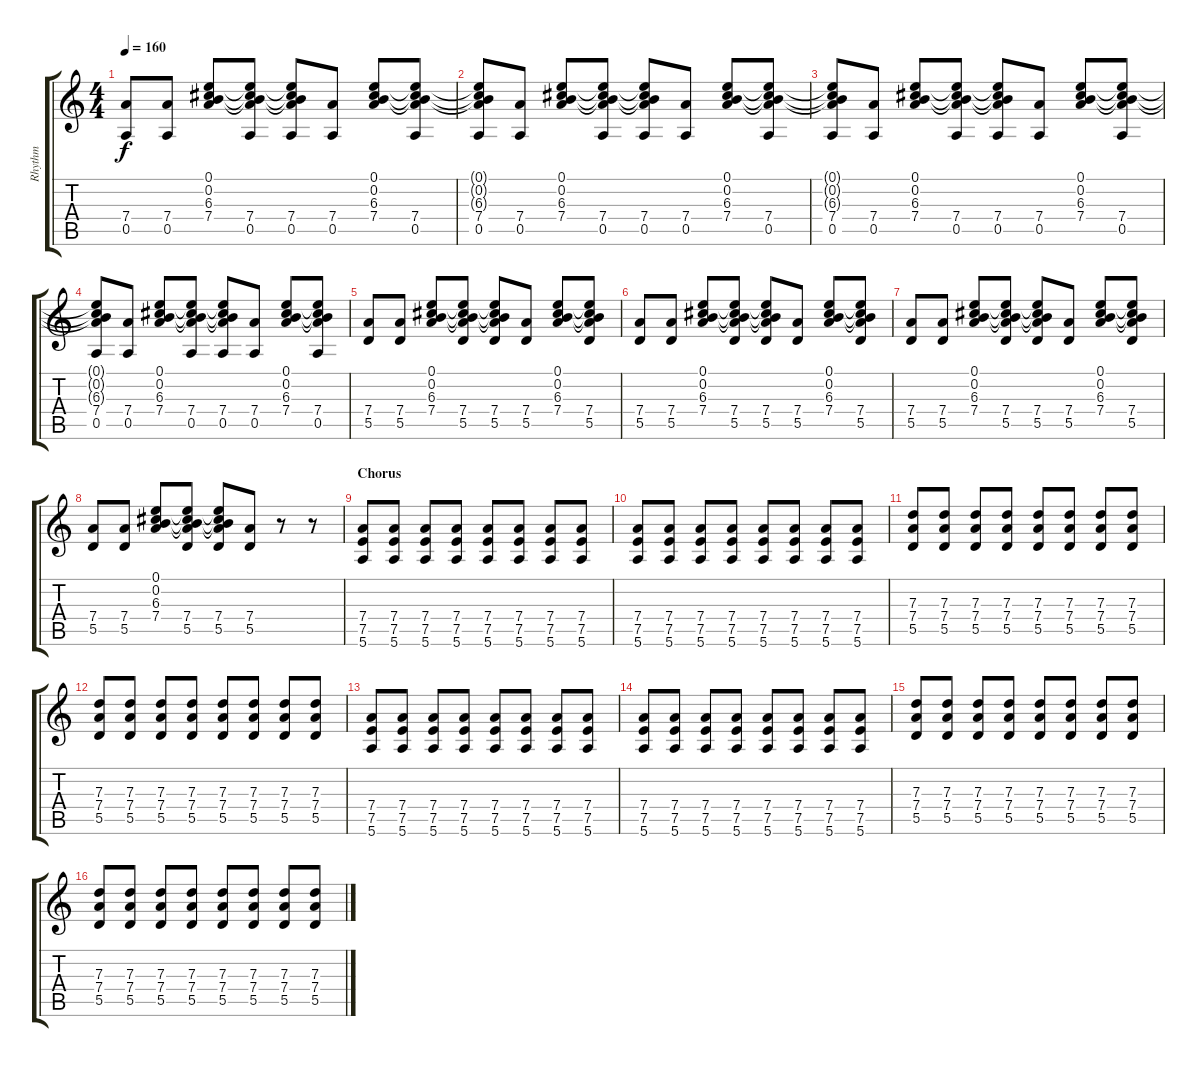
\track ("Rhythm" "Rhythm") {instrument acousticguitarsteel}
\staff {score tabs}
\tuning (E4 B3 G3 D3 A2 E2) {hide}
\ts (4 4)
\tempo 160
\clef g2
\ks c
(7.4 0.5).8{dy f} (7.4 0.5).8 (0.1 0.2 6.3 7.4).8 (0.1{t} 0.2{t} 6.3{t} 7.4 0.5).8 (0.1{t} 0.2{t} 6.3{t} 7.4 0.5).8 (7.4 0.5).8 (0.1 0.2 6.3 7.4).8 (0.1{t} 0.2{t} 6.3{t} 7.4 0.5).8 |
(0.1{t} 0.2{t} 6.3{t} 7.4 0.5).8 (7.4 0.5).8 (0.1 0.2 6.3 7.4).8 (0.1{t} 0.2{t} 6.3{t} 7.4 0.5).8 (0.1{t} 0.2{t} 6.3{t} 7.4 0.5).8 (7.4 0.5).8 (0.1 0.2 6.3 7.4).8 (0.1{t} 0.2{t} 6.3{t} 7.4 0.5).8 |
(0.1{t} 0.2{t} 6.3{t} 7.4 0.5).8 (7.4 0.5).8 (0.1 0.2 6.3 7.4).8 (0.1{t} 0.2{t} 6.3{t} 7.4 0.5).8 (0.1{t} 0.2{t} 6.3{t} 7.4 0.5).8 (7.4 0.5).8 (0.1 0.2 6.3 7.4).8 (0.1{t} 0.2{t} 6.3{t} 7.4 0.5).8 |
(0.1{t} 0.2{t} 6.3{t} 7.4 0.5).8 (7.4 0.5).8 (0.1 0.2 6.3 7.4).8 (0.1{t} 0.2{t} 6.3{t} 7.4 0.5).8 (0.1{t} 0.2{t} 6.3{t} 7.4 0.5).8 (7.4 0.5).8 (0.1 0.2 6.3 7.4).8 (0.1{t} 0.2{t} 6.3{t} 7.4 0.5).8 |
(7.4 5.5).8 (7.4 5.5).8 (0.1 0.2 6.3 7.4).8 (0.1{t} 0.2{t} 6.3{t} 7.4 5.5).8 (0.1{t} 0.2{t} 6.3{t} 7.4 5.5).8 (7.4 5.5).8 (0.1 0.2 6.3 7.4).8 (0.1{t} 0.2{t} 6.3{t} 7.4 5.5).8 |
(7.4 5.5).8 (7.4 5.5).8 (0.1 0.2 6.3 7.4).8 (0.1{t} 0.2{t} 6.3{t} 7.4 5.5).8 (0.1{t} 0.2{t} 6.3{t} 7.4 5.5).8 (7.4 5.5).8 (0.1 0.2 6.3 7.4).8 (0.1{t} 0.2{t} 6.3{t} 7.4 5.5).8 |
(7.4 5.5).8 (7.4 5.5).8 (0.1 0.2 6.3 7.4).8 (0.1{t} 0.2{t} 6.3{t} 7.4 5.5).8 (0.1{t} 0.2{t} 6.3{t} 7.4 5.5).8 (7.4 5.5).8 (0.1 0.2 6.3 7.4).8 (0.1{t} 0.2{t} 6.3{t} 7.4 5.5).8 |
(7.4 5.5).8 (7.4 5.5).8 (0.1 0.2 6.3 7.4).8 (0.1{t} 0.2{t} 6.3{t} 7.4 5.5).8 (0.1{t} 0.2{t} 6.3{t} 7.4 5.5).8 (7.4 5.5).8 r.8 r.8 |
\section ("" "Chorus")
(7.4 7.5 5.6).8{instrument overdrivenguitar} (7.4 7.5 5.6).8 (7.4 7.5 5.6).8 (7.4 7.5 5.6).8 (7.4 7.5 5.6).8 (7.4 7.5 5.6).8 (7.4 7.5 5.6).8 (7.4 7.5 5.6).8 |
(7.4 7.5 5.6).8 (7.4 7.5 5.6).8 (7.4 7.5 5.6).8 (7.4 7.5 5.6).8 (7.4 7.5 5.6).8 (7.4 7.5 5.6).8 (7.4 7.5 5.6).8 (7.4 7.5 5.6).8 |
(7.3 7.4 5.5).8 (7.3 7.4 5.5).8 (7.3 7.4 5.5).8 (7.3 7.4 5.5).8 (7.3 7.4 5.5).8 (7.3 7.4 5.5).8 (7.3 7.4 5.5).8 (7.3 7.4 5.5).8 |
(7.3 7.4 5.5).8 (7.3 7.4 5.5).8 (7.3 7.4 5.5).8 (7.3 7.4 5.5).8 (7.3 7.4 5.5).8 (7.3 7.4 5.5).8 (7.3 7.4 5.5).8 (7.3 7.4 5.5).8 |
(7.4 7.5 5.6).8 (7.4 7.5 5.6).8 (7.4 7.5 5.6).8 (7.4 7.5 5.6).8 (7.4 7.5 5.6).8 (7.4 7.5 5.6).8 (7.4 7.5 5.6).8 (7.4 7.5 5.6).8 |
(7.4 7.5 5.6).8 (7.4 7.5 5.6).8 (7.4 7.5 5.6).8 (7.4 7.5 5.6).8 (7.4 7.5 5.6).8 (7.4 7.5 5.6).8 (7.4 7.5 5.6).8 (7.4 7.5 5.6).8 |
(7.3 7.4 5.5).8 (7.3 7.4 5.5).8 (7.3 7.4 5.5).8 (7.3 7.4 5.5).8 (7.3 7.4 5.5).8 (7.3 7.4 5.5).8 (7.3 7.4 5.5).8 (7.3 7.4 5.5).8 |
(7.3 7.4 5.5).8 (7.3 7.4 5.5).8 (7.3 7.4 5.5).8 (7.3 7.4 5.5).8 (7.3 7.4 5.5).8 (7.3 7.4 5.5).8 (7.3 7.4 5.5).8 (7.3 7.4 5.5).8
